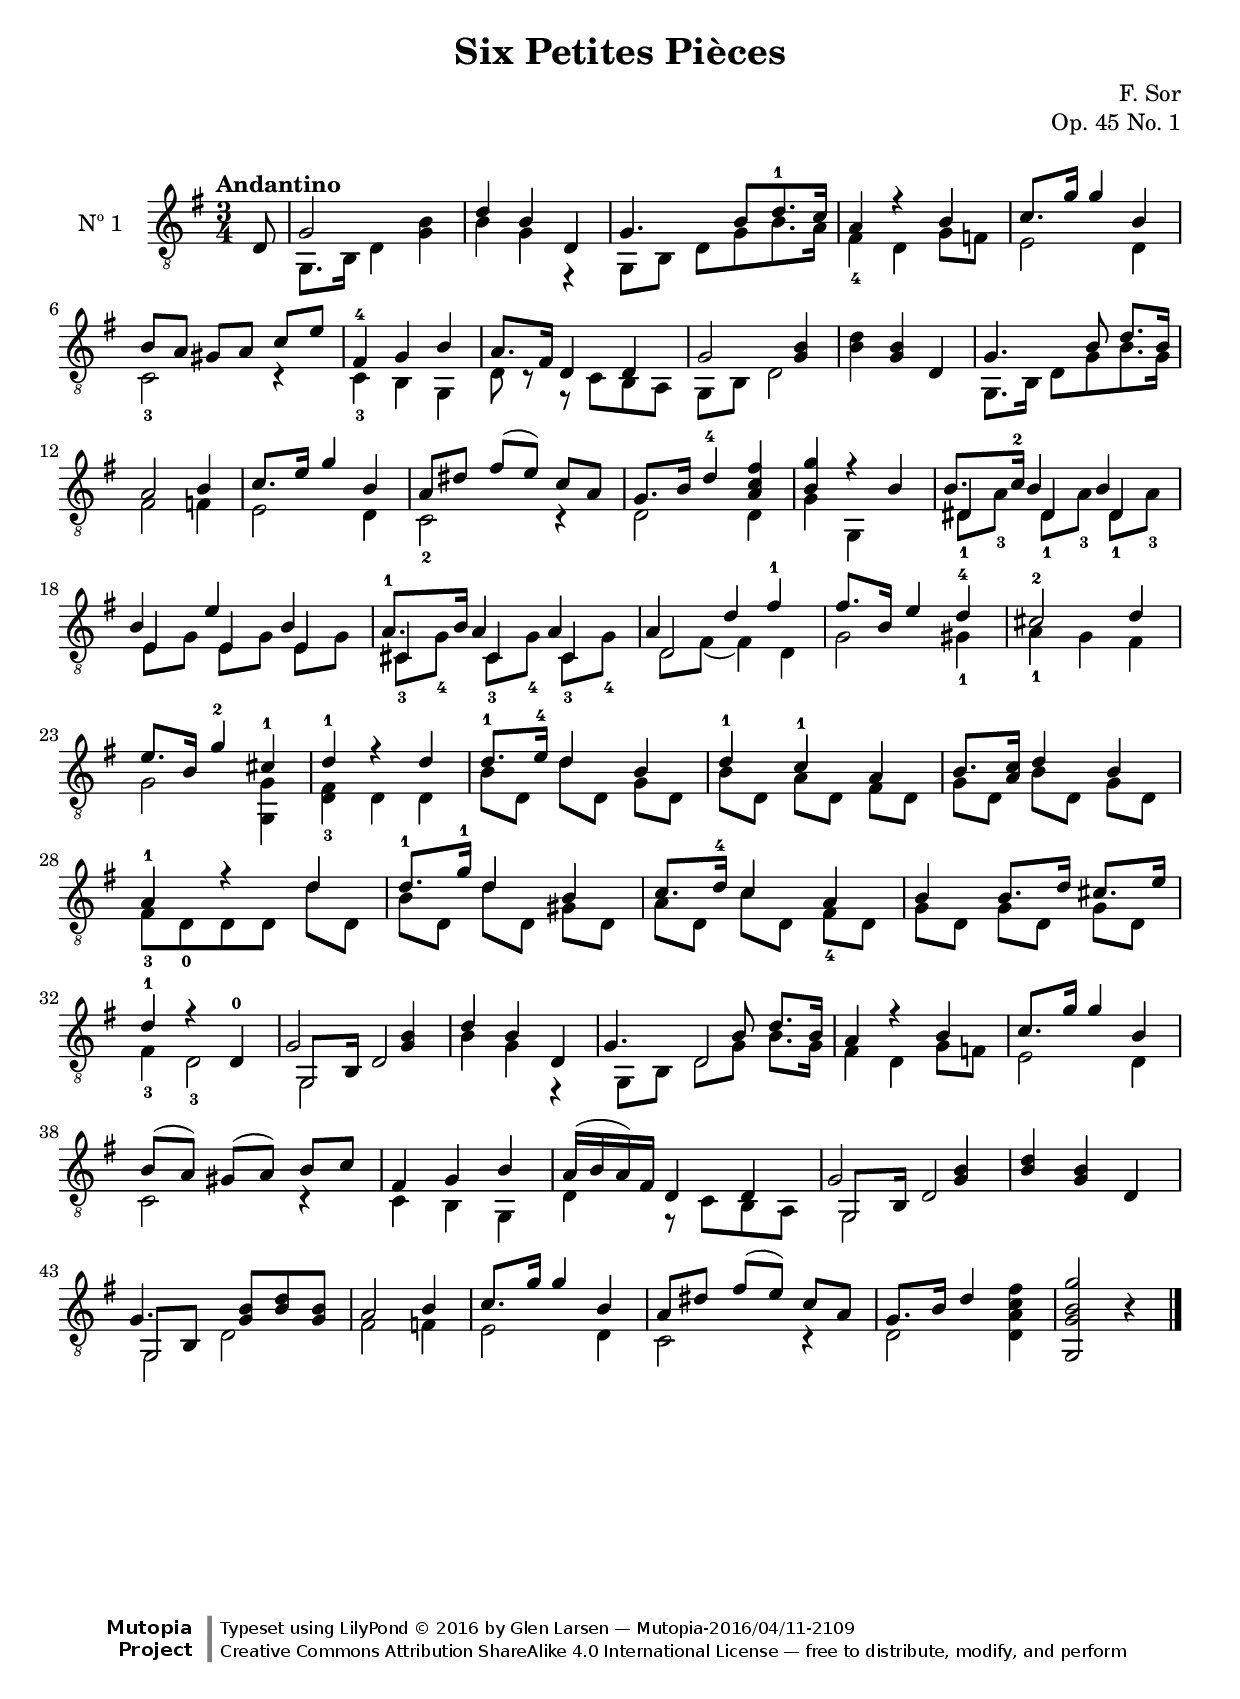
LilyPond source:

\version "2.19.36"

\header {
  title = "Six Petites Pièces"
  composer = "F. Sor"
  opus = "Op. 45 No. 1"
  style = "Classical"
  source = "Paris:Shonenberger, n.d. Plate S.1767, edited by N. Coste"
  date = "c.1835"
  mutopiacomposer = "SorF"
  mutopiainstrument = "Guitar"
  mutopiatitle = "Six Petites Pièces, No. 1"
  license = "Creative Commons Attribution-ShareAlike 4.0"
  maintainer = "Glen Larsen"
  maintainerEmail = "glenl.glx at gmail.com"
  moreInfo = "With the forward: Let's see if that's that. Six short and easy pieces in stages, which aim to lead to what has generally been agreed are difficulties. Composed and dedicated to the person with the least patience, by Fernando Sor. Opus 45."

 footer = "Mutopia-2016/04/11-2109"
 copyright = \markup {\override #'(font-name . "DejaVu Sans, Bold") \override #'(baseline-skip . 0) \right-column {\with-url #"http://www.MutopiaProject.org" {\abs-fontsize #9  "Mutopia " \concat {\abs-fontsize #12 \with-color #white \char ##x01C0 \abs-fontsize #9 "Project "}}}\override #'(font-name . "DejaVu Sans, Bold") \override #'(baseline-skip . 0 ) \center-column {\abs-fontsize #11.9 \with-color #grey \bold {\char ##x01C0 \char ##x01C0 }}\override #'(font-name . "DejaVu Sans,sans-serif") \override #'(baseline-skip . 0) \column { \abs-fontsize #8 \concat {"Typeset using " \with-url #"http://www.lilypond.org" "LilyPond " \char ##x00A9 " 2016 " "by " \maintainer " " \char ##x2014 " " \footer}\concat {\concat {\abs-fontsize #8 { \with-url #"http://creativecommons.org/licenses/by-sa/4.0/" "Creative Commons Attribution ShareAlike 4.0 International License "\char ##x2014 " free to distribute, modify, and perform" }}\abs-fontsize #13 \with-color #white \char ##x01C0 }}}
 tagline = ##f
}

\paper {
  % add space between composer/opus markup and first staff
  markup-system-spacing #'padding = #3
  % add a little space between composer and opus
  markup-markup-spacing #'padding = #1.2
  top-margin = #8
  bottom-margin = #12
}

mbreak = {} % { \break }
global = {
  \time 3/4
  \key g\major
}

upperVoice = \relative c {
  \voiceOne
  \set fingeringOrientations = #'(up)
  \override Fingering.add-stem-support = ##t
  \partial 8 { d8 } |
  g2 s4 |
  d'4 b d, |
  g4. b8[ <d-1>8. c16] |
  a4 r b |
  c8. g'16 g4 b, |

  \mbreak
  b8 a gis[ a] c e |
  <fis,-4>4 g b |
  a8. fis16 d4 d |
  g2 <g b>4 |
  \oneVoice <b d>4 <g b> d |
  \voiceOne g4. b8 d8. b16 |    % 1st beat gets a dotted 4th

  \mbreak
  a2 b4 |
  c8. e16 g4 b, |
  a8 dis fis[( e)] c8 a |
  g8. b16 <d-4>4 <a c fis>4 |
  <b g'>4 r b |
  \shiftOnn\override NoteColumn.force-hshift = #-1
  b8. <c-2>16 b4 b |
  b4 e b |

  \mbreak
  \barNumberCheck #19
  <a-1>8. b16 a4 a |
  a4 d <fis-1> |
  \revert NoteColumn.force-hshift
  \shiftOff
  fis8. b,16 e4 <d-4> |
  <cis-2>2 d4 |
  e8. b16 <g'-2>4 <cis,-1> |
  <d-1>4 r d |

  \mbreak
  \barNumberCheck #25
  <d-1>8. <e-4>16 d4 b |
  <d-1>4 <c-1> a |
  b8. <a c>16 d4 b |
  <a-1>4 r d |
  <d-1>8. <g-1>16 d4 b |
  c8. <d-4>16 c4 a |

  \mbreak
  b4 b8. d16 cis8. e16 |
  <d-1>4 r <d,-0> |
  \shiftOnn\once\override NoteColumn.force-hshift = #-1
  g2 <g b>4 |
  \shiftOff
  d'4 b d, |
  \shiftOnn\once\override NoteColumn.force-hshift = #-1
  g4. b8 d8. b16 |
  \shiftOff
  a4 r b |

  \mbreak
  c8. g'16 g4 b, |
  b8( a) gis8[( a)] b c |
  fis,4 g b |
  a16( b a) fis d4 d |
  \shiftOnn\once\override NoteColumn.force-hshift = #-1
  g2 <g b>4 \shiftOff |
  <b d>4 <g b> d |

  \mbreak
  \shiftOnn\once\override NoteColumn.force-hshift = #-1
  g4. <g b>8 <b d> <g b> \shiftOff |
  a2 b4 |
  c8. g'16 g4 b, |
  a8 dis fis[( e)] c a |
  g8. b16 d4 \stemDown <d, a' c fis> |
  \oneVoice <g, g' b g'>2 r4

  \bar "|."
}

LF = {
  \set fingeringOrientations = #'(down)
  \override Fingering.add-stem-support = ##t
}
lowerVoice = \relative c {
  \voiceTwo
  \partial 8 {s8} |
  \LF
  g8. b16 d4 <g b> |
  b4 g r |
  g,8 b d[ g b8. a16] |
  <fis-4>4 d g8 f |
  e2 d4 |

  <c-3>2 r4 |
  <c-3>4 b g |
  d'8 r r c b a |
  g8 b d2 |
  s2. |
  g,8. b16 d8[ g b8. g16] |

  fis2 f4 |
  e2 d4 |
  <c-2>2 r4 |
  d2 d4 |
  g4 g, s |
  << { \voiceTwo\LF \repeat unfold 3 { <dis'-1>8[ <a'-3>] } } \\ { \voiceThree dis,4 dis dis } >> |
  << { \voiceTwo \repeat unfold 3 {e8[ g] } } \\ { \voiceThree e4 e e } >> |

  << { \voiceTwo\LF \repeat unfold 3 { <cis-3>8[ <g'-4>] } } \\ { \voiceThree cis,4  cis cis }  >>
  << { \voiceTwo d8[ fis]( fis4) d } \\ { \voiceThree d2 s4 } >>
  g2 <gis-1>4 |
  <a-1>4 g fis |
  g2 <g, g'>4 |
  <d'-3 fis>4 d d |

  b'8 d, d'[ d,] g d |          % 25
  b'8 d, a'[ d,] fis d |
  g8 d b'[ d,] g d |
  <fis-3>8 <d-0> d d d'[ d,] |
  b'8 d, d'[ d,] gis d |
  a'8 d, c'[ d,] <fis-4> d |

  \barNumberCheck #31
  g8 d g[ d] g d |
  <fis-3>4 <d-3>2 |
  << { \voiceTwo g,2 s4 } \\ { \voiceThree g8. b16 d2 } >> |
  b'4 g r |
  << { \voiceTwo g,8 b d g b8. g16 } \\ { \voiceThree s4 d2 } >> |
  fis4 d g8 f |

  \barNumberCheck #37
  e2 d4 |
  c2 r4 |
  c4 b g |
  d'4 r8 c b a |
  << { \voiceTwo g2 s4 } \\ { \voiceThree g8. b16 d2 } >> |
  s2. |

  \barNumberCheck #43
  << {\voiceTwo g,2 s4 } \\ {\voiceThree g8 b \stemDown d2 } >>
  fis2 f4 |
  e2 d4 |
  c2 r4 |
  d2 s4 |
  s2. |
}

\score {
  <<
    \new Staff = "Guitar" \with {
      midiInstrument = #"acoustic guitar (nylon)"
      instrumentName = #"Nº 1"
      \mergeDifferentlyDottedOn
      \mergeDifferentlyHeadedOn
%      \override StringNumber #'stencil = ##f
    } <<
      \global
      \clef "treble_8"
      \tempo Andantino
      \context Voice = "upperVoice" \upperVoice
      \context Voice = "lowerVoice" \lowerVoice
    >>
%{
    % tabs are not completely developed
    \new TabStaff = "Guitar tabs" \with {
      restrainOpenStrings = ##t
    } <<
      \clef "moderntab"
      \global
      \context TabVoice = "upperVoice" \upperVoice
      \context TabVoice = "lowerVoice" \lowerVoice
    >>
%}
  >>
  \layout {}
  \midi {
    \context { \TabStaff \remove "Staff_performer" }
    \tempo 4 = 96
  }
}
